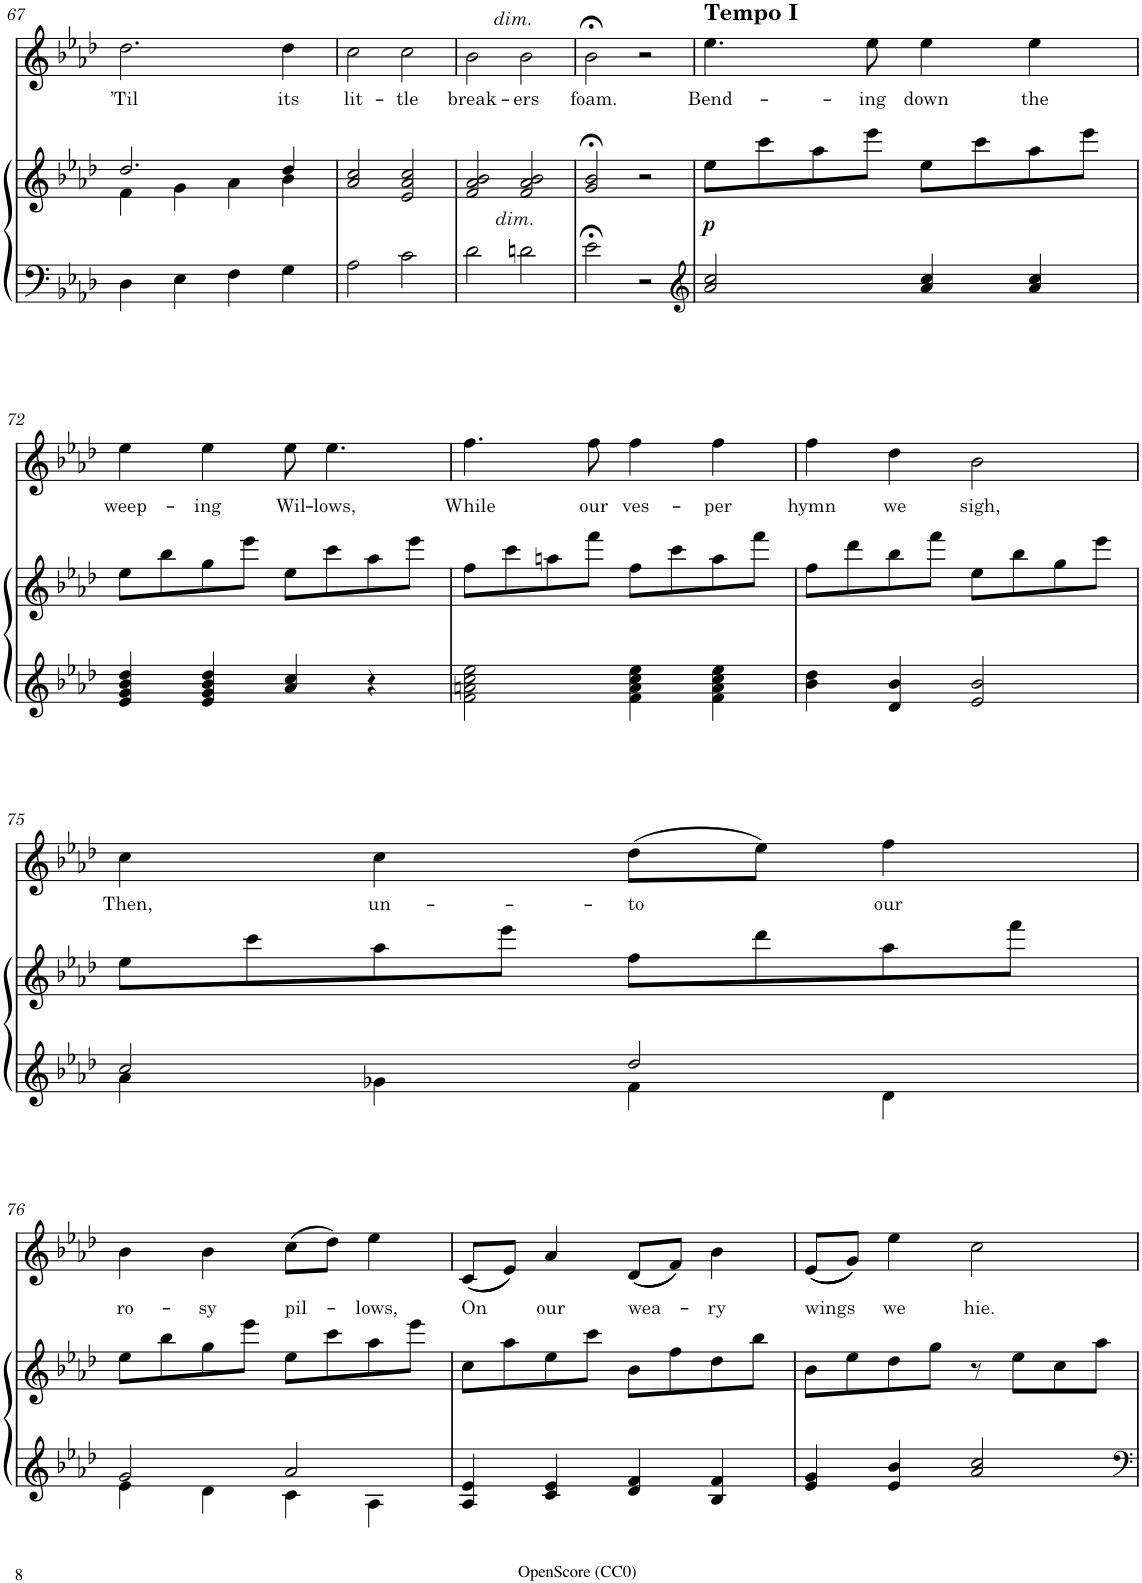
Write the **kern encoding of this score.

**kern	**kern	**dynam	**kern	**text
*part2	*part2	*part2	*part1	*part1
*staff3	*staff2	*staff2/3	*staff1	*staff1
*I"Piano	*	*	*I"Voice	*
*I'Pno	*	*	*	*
!!LO:PB:g=z
*clefF4	*clefG2	*	*clefG2	*
*k[b-e-a-d-]	*k[b-e-a-d-]	*	*k[b-e-a-d-]	*
*M2/2	*M2/2	*	*M2/2	*
*met(c|)	*met(c|)	*	*met(c|)	*
=67	=67	=67	=67	=67
*	*^	*	*	*
!	!	!	!	!	!LO:LY:b
4D-\	2.dd-/	4f\	.	2.dd-\	’Til
4E-\	.	4g\	.	.	.
4F\	.	4a-\	.	.	.
!	!	!	!	!	!LO:LY:b
4G\	4dd-/	4b-\	.	4dd-\	its
=68	=68	=68	=68	=68	=68
!	!	!	!	!	!LO:LY:b
*	*v	*v	*	*	*
2A-\	2a-/ 2cc/	.	2cc\	lit-
!	!	!	!	!LO:LY:b
2c\	2e-/ 2a-/ 2cc/	.	2cc\	-tle
=69	=69	=69	=69	=69
!	!	!	!LO:TX:a:i:t=dim.	!
!	!LO:TX:b:i:t=dim.	!	!	!
!	!	!	!	!LO:LY:b
2d-\	2f/ 2a-/ 2b-/	.	2b-\	break-
!	!	!	!	!LO:LY:b
2dn\	2f/ 2a-/ 2b-/	.	2b-\	-ers
=70	=70	=70	=70	=70
!	!	!	!	!LO:LY:b
2e-;<\	2g/;< 2b-/;<	.	2b-;<\	foam.
2r	2r	.	2r	.
=71	=71	=71	=71	=71
*clefG2	*	*	*	*
!	!	!	!LO:TX:a:B:t=Tempo I	!
!	!	!LO:DY:b	!	!LO:LY:b
2a-/ 2cc/	8ee-\L	p	4.ee-\	Bend-
.	8ccc\	.	.	.
.	8aa-\	.	.	.
!	!	!	!	!LO:LY:b
.	8eee-\J	.	8ee-\	-ing
!	!	!	!	!LO:LY:b
4a-/ 4cc/	8ee-\L	.	4ee-\	down
.	8ccc\	.	.	.
!	!	!	!	!LO:LY:b
4a-/ 4cc/	8aa-\	.	4ee-\	the
.	8eee-\J	.	.	.
!!LO:LB:g=z
=72	=72	=72	=72	=72
!	!	!	!	!LO:LY:b
4e-/ 4g/ 4b-/ 4dd-/	8ee-\L	.	4ee-\	weep-
.	8bb-\	.	.	.
!	!	!	!	!LO:LY:b
4e-/ 4g/ 4b-/ 4dd-/	8gg\	.	4ee-\	-ing
.	8eee-\J	.	.	.
!	!	!	!	!LO:LY:b
4a-/ 4cc/	8ee-\L	.	8ee-\	Wil-
!	!	!	!	!LO:LY:b
.	8ccc\	.	4.ee-\	-lows,
4r	8aa-\	.	.	.
.	8eee-\J	.	.	.
=73	=73	=73	=73	=73
!	!	!	!	!LO:LY:b
2f\ 2an\ 2cc\ 2ee-\	8ff\L	.	4.ff\	While
.	8ccc\	.	.	.
.	8aan\	.	.	.
!	!	!	!	!LO:LY:b
.	8fff\J	.	8ff\	our
!	!	!	!	!LO:LY:b
4f\ 4a\ 4cc\ 4ee-\	8ff\L	.	4ff\	ves-
.	8ccc\	.	.	.
!	!	!	!	!LO:LY:b
4f\ 4a\ 4cc\ 4ee-\	8aa\	.	4ff\	-per
.	8fff\J	.	.	.
=74	=74	=74	=74	=74
!	!	!	!	!LO:LY:b
4b-\ 4dd-\	8ff\L	.	4ff\	hymn
.	8ddd-\	.	.	.
!	!	!	!	!LO:LY:b
4d-/ 4b-/	8bb-\	.	4dd-\	we
.	8fff\J	.	.	.
!	!	!	!	!LO:LY:b
2e-/ 2b-/	8ee-\L	.	2b-\	sigh,
.	8bb-\	.	.	.
.	8gg\	.	.	.
.	8eee-\J	.	.	.
!!LO:LB:g=z
=75	=75	=75	=75	=75
*^	*	*	*	*
!	!	!	!	!	!LO:LY:b
2cc/	4a-\	8ee-\L	.	4cc\	Then,
.	.	8ccc\	.	.	.
!	!	!	!	!	!LO:LY:b
.	4g-X\	8aa-\	.	4cc\	un-
.	.	8eee-\J	.	.	.
!	!	!	!	!	!LO:LY:b
2dd-/	4f\	8ff\L	.	(8dd-\L	-to
.	.	8ddd-\	.	8ee-\J)	.
!	!	!	!	!	!LO:LY:b
.	4d-\	8aa-\	.	4ff\	our
.	.	8fff\J	.	.	.
!!LO:LB:g=z
=76	=76	=76	=76	=76	=76
!	!	!	!	!	!LO:LY:b
2g/	4e-\	8ee-\L	.	4b-\	ro-
.	.	8bb-\	.	.	.
!	!	!	!	!	!LO:LY:b
.	4d-\	8gg\	.	4b-\	-sy
.	.	8eee-\J	.	.	.
!	!	!	!	!	!LO:LY:b
2a-/	4c\	8ee-\L	.	(8cc\L	pil-
.	.	8ccc\	.	8dd-\J)	.
!	!	!	!	!	!LO:LY:b
.	4A-\	8aa-\	.	4ee-\	-lows,
.	.	8eee-\J	.	.	.
*v	*v	*	*	*	*
=77	=77	=77	=77	=77
!	!	!	!	!LO:LY:b
4A-/ 4e-/	8cc\L	.	(((8c/L	On
.	8aa-\	.	8e-/J)))	.
!	!	!	!	!LO:LY:b
4c/ 4e-/	8ee-\	.	4a-/	our
.	8ccc\J	.	.	.
!	!	!	!	!LO:LY:b
4d-/ 4f/	8b-\L	.	((8d-/L	wea-
.	8ff\	.	8f/J))	.
!	!	!	!	!LO:LY:b
4B-/ 4f/	8dd-\	.	4b-\	-ry
.	8bb-\J	.	.	.
=78	=78	=78	=78	=78
!	!	!	!	!LO:LY:b
4e-/ 4g/	8b-\L	.	(((8e-/L	wings
.	8ee-\	.	8g/J)))	.
!	!	!	!	!LO:LY:b
4e-/ 4b-/	8dd-\	.	4ee-\	we
.	8gg\J	.	.	.
!	!	!	!	!LO:LY:b
2a-/ 2cc/	8r	.	2cc\	hie.
.	8ee-\L	.	.	.
.	8cc\	.	.	.
.	8aa-\J	.	.	.
=	=	=	=	=
*-	*-	*-	*-	*-
